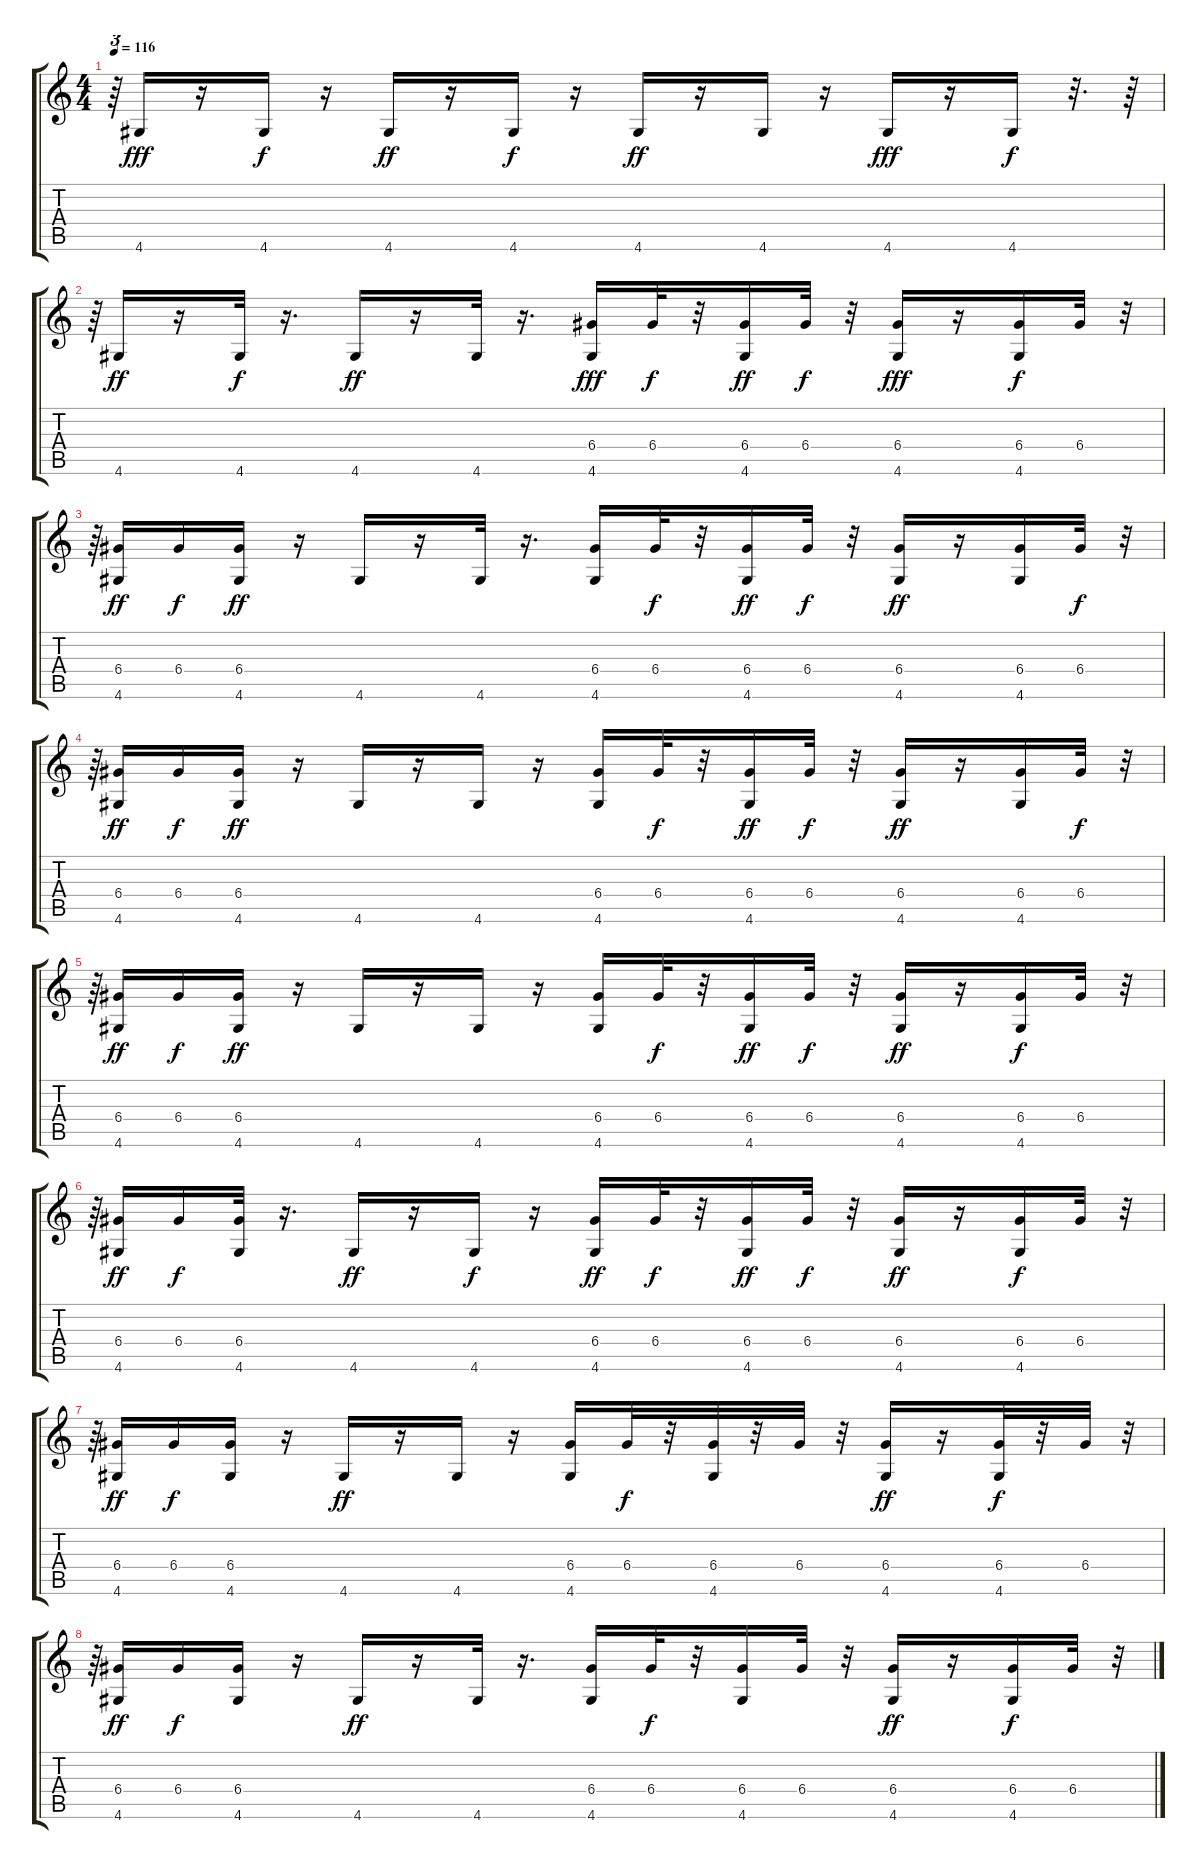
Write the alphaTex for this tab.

\track "" {instrument acousticguitarsteel}
\staff {score tabs}
\tuning (E4 B3 G3 D3 A2 E2) {hide}
\ts (4 4)
\tempo 116
\clef g2
\ks c
r.64{tu (3 2) dy f} 4.6.16{dy fff} r.16 4.6.16{dy f} r.16 4.6.16{dy ff} r.16 4.6.16{dy f} r.16 4.6.16{dy ff} r.16 4.6.16 r.16 4.6.16{dy fff} r.16 4.6.16{dy f} r.32{d} r.64 |
r.64{tu (3 2)} 4.6.16{dy ff} r.16 4.6.32{dy f} r.16{d} 4.6.16{dy ff} r.16 4.6.32 r.16{d} (6.4 4.6).16{dy fff} 6.4.32{dy f} r.32 (6.4 4.6).16{dy ff} 6.4.32{dy f} r.32 (6.4 4.6).16{dy fff} r.16 (6.4 4.6).16{dy f} 6.4.32 r.32{tu (3 2)} |
r.64{tu (3 2)} (6.4 4.6).16{dy ff} 6.4.16{dy f} (6.4 4.6).16{dy ff} r.16 4.6.16 r.16 4.6.32 r.16{d} (6.4 4.6).16 6.4.32{dy f} r.32 (6.4 4.6).16{dy ff} 6.4.32{dy f} r.32 (6.4 4.6).16{dy ff} r.16 (6.4 4.6).16 6.4.32{dy f} r.32{tu (3 2)} |
r.64{tu (3 2)} (6.4 4.6).16{dy ff} 6.4.16{dy f} (6.4 4.6).16{dy ff} r.16 4.6.16 r.16 4.6.16 r.16 (6.4 4.6).16 6.4.32{dy f} r.32 (6.4 4.6).16{dy ff} 6.4.32{dy f} r.32 (6.4 4.6).16{dy ff} r.16 (6.4 4.6).16 6.4.32{dy f} r.32{tu (3 2)} |
r.64{tu (3 2)} (6.4 4.6).16{dy ff} 6.4.16{dy f} (6.4 4.6).16{dy ff} r.16 4.6.16 r.16 4.6.16 r.16 (6.4 4.6).16 6.4.32{dy f} r.32 (6.4 4.6).16{dy ff} 6.4.32{dy f} r.32 (6.4 4.6).16{dy ff} r.16 (6.4 4.6).16{dy f} 6.4.32 r.32{tu (3 2)} |
r.64{tu (3 2)} (6.4 4.6).16{dy ff} 6.4.16{dy f} (6.4 4.6).32 r.16{d} 4.6.16{dy ff} r.16 4.6.16{dy f} r.16 (6.4 4.6).16{dy ff} 6.4.32{dy f} r.32 (6.4 4.6).16{dy ff} 6.4.32{dy f} r.32 (6.4 4.6).16{dy ff} r.16 (6.4 4.6).16{dy f} 6.4.32 r.32{tu (3 2)} |
r.64{tu (3 2)} (6.4 4.6).16{dy ff} 6.4.16{dy f} (6.4 4.6).16 r.16 4.6.16{dy ff} r.16 4.6.16 r.16 (6.4 4.6).16 6.4.32{dy f} r.32 (6.4 4.6).32 r.32 6.4.32 r.32 (6.4 4.6).16{dy ff} r.16 (6.4 4.6).32{dy f} r.32 6.4.32 r.32{tu (3 2)} |
r.64{tu (3 2)} (6.4 4.6).16{dy ff} 6.4.16{dy f} (6.4 4.6).16 r.16 4.6.16{dy ff} r.16 4.6.32 r.16{d} (6.4 4.6).16 6.4.32{dy f} r.32 (6.4 4.6).16 6.4.32 r.32 (6.4 4.6).16{dy ff} r.16 (6.4 4.6).16{dy f} 6.4.32 r.32{tu (3 2)}
